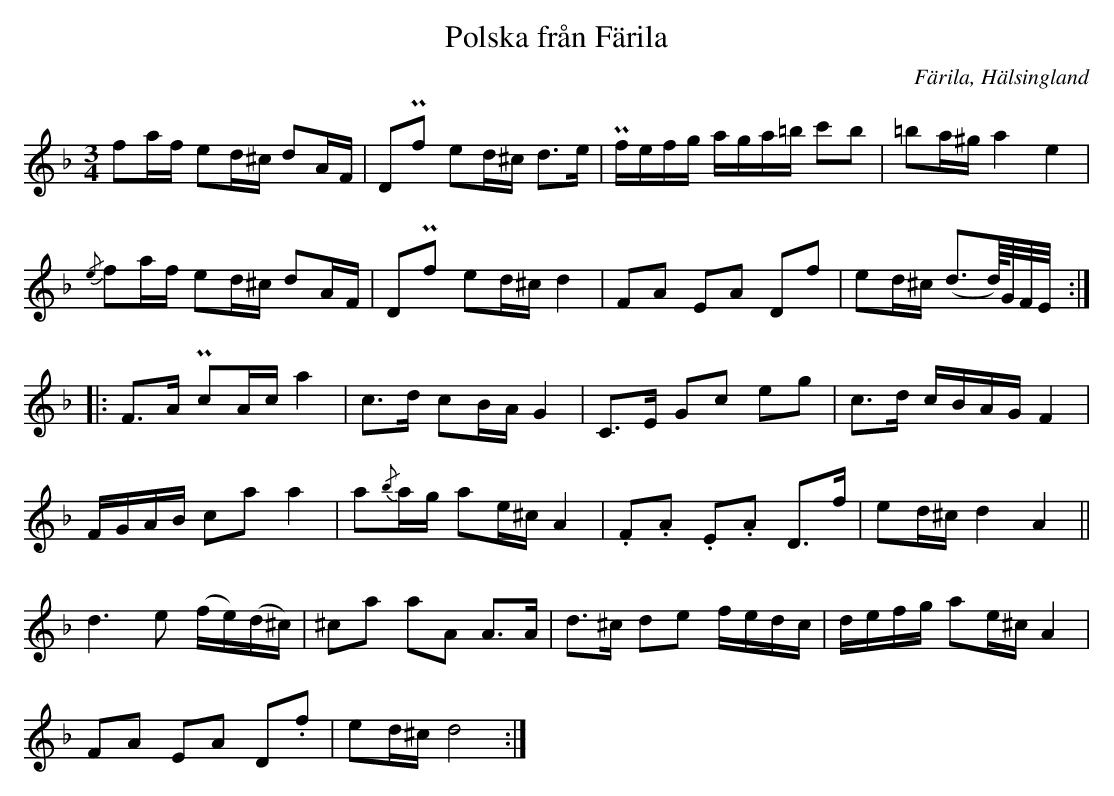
X:1
T: Polska från Färila
O: Färila, Hälsingland
M: 3/4
L: 1/16
K: Dm
f2af e2d^c d2AF | D2Pf2 e2d^c d2>e2 | Pfefg aga=b c'2b2 | =b2a^g a4 e4 |
{/e}f2af e2d^c d2AF | D2Pf2 e2d^c d4 | F2A2 E2A2 D2f2 | e2d^c (d2>d/)G/F/E/ ::
F2>A2 Pc2Ac a4 | c2>d2 c2BA G4 | C2>E2 G2c2 e2g2 | c2>d2 cBAG F4 |
FGAB c2a2 a4 | a2{/b}ag a2e^c A4 | .F2.A2 .E2.A2 D2>f2 | e2d^c d4 A4 ||
d6e2 (fe)(d^c) | ^c2a2 a2A2 A2>A2 | d2>^c2 d2e2 fedc | defg a2e^c A4 |
F2A2 E2A2 D2.f2 | e2d^c d8 :|
